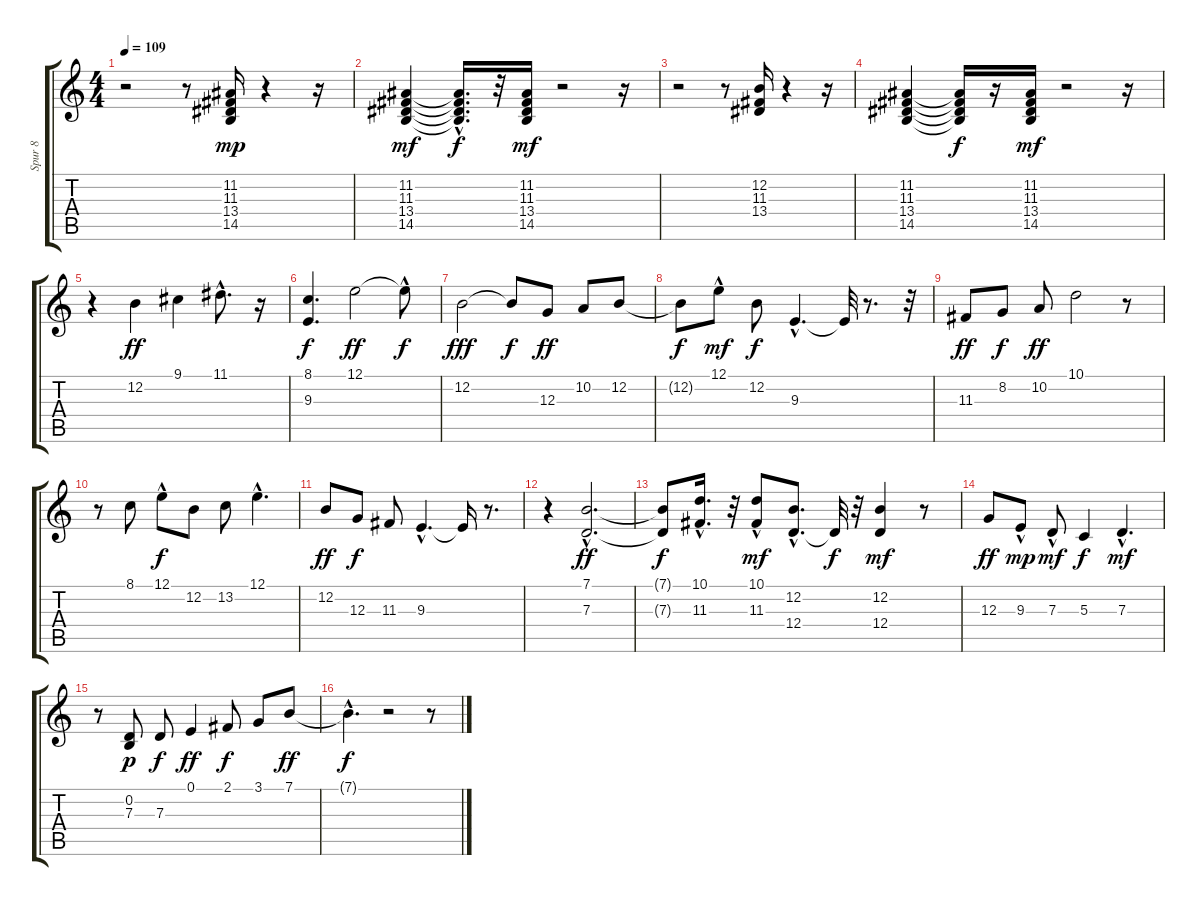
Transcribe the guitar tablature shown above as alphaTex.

\track ("Spur 8" "Spur 8") {instrument acousticgrandpiano}
\staff {score tabs}
\tuning (E4 B3 G3 D3 A2 E2) {hide}
\ts (4 4)
\tempo 109
\clef g2
\ks c
r.2{dy mf} r.8 (11.2 11.3 13.4 14.5).16{dy mp} r.4 r.16 |
(11.2 11.3 13.4 14.5).4{dy mf} (11.2{t} 11.3{t} 13.4{hac t} 14.5{hac t}).16{d dy f} r.32 (11.2 11.3 13.4 14.5).16{dy mf} r.2 r.16 |
r.2 r.8 (12.2 11.3 13.4).16 r.4 r.16 |
(11.2 11.3 13.4 14.5).4 (11.2{t} 11.3{t} 13.4{t} 14.5{t}).16{dy f} r.16 (11.2 11.3 13.4 14.5).16{dy mf} r.2 r.16 |
r.4 12.2.4{dy ff} 9.1.4 11.1{hac}.8{d} r.16 |
(8.1 9.3).4{d dy f} 12.1.2{dy ff} 12.1{hac t}.8{dy f} |
12.2.2{dy fff} 12.2{t}.8{dy f} 12.3.8{dy ff} 10.2.8 12.2.8 |
12.2{t}.8{dy f} 12.1{hac}.8{dy mf} 12.2.8{dy f} 9.3{hac}.4{d} 9.3{t}.32 r.8{d} r.32 |
11.3.8{dy ff} 8.2.8{dy f} 10.2.8{dy ff} 10.1.2 r.8 |
r.8 8.1.8 12.1{hac}.8{dy f} 12.2.8 13.2.8 12.1{hac}.4{d} |
12.2.8{dy ff} 12.3.8{dy f} 11.3.8 9.3{hac}.4{d} 9.3{t}.16 r.8{d} |
r.4 (7.1{hac} 7.3{hac}).2{d dy ff} |
(7.1{t} 7.3{t}).8{dy f} (10.1{hac} 11.3{hac}).16{d} r.32 (10.1 11.3{hac}).8{dy mf} (12.2{hac} 12.4{hac}).8{d} 12.4{t}.32{dy f} r.32 (12.2 12.4).4{dy mf} r.8 |
12.3.8{dy ff} 9.3{hac}.8{dy mp} 7.3{hac}.8{dy mf} 5.3.4{dy f} 7.3{hac}.4{d dy mf} |
r.8 (0.2 7.3).8{dy p} 7.3.8{dy f} 0.1.4{dy ff} 2.1.8{dy f} 3.1.8 7.1.8{dy ff} |
7.1{hac t}.4{d dy f} r.2 r.8
